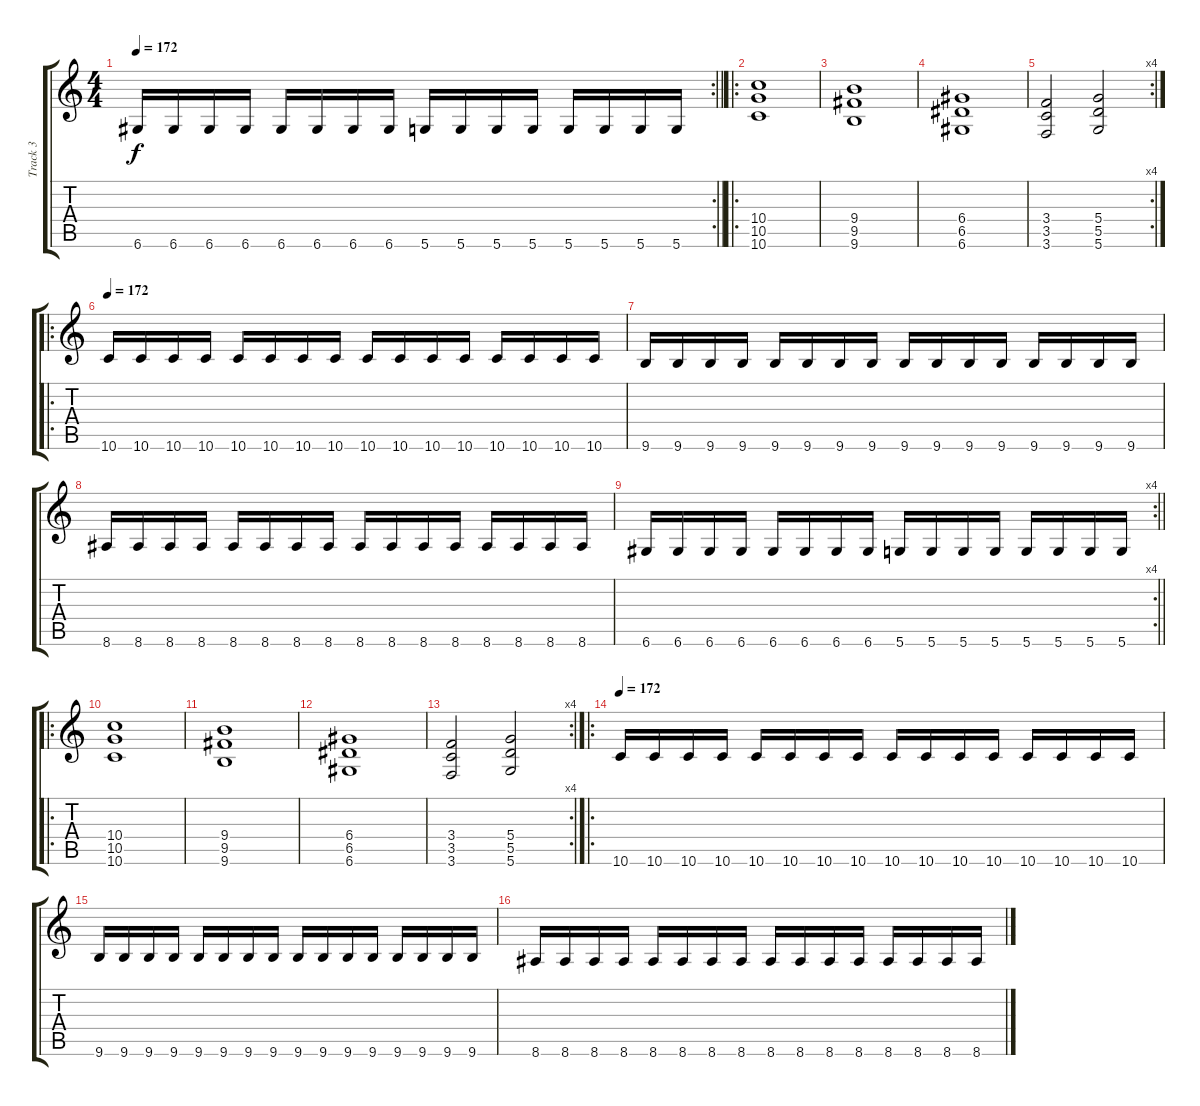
\track ("Track 3" "Track 3") {instrument overdrivenguitar}
\staff {score tabs}
\tuning (E4 B3 G3 D3 A2 D2) {hide}
\rc 2
\ts (4 4)
\tempo 172
\clef g2
\barLineRight lightlight
\ks c
6.6.16{dy f} 6.6.16 6.6.16 6.6.16 6.6.16 6.6.16 6.6.16 6.6.16 5.6.16 5.6.16 5.6.16 5.6.16 5.6.16 5.6.16 5.6.16 5.6.16 |
\ro
(10.4 10.5 10.6).1 |
(9.4 9.5 9.6).1 |
(6.4 6.5 6.6).1 |
\rc 4
(3.4 3.5 3.6).2 (5.4 5.5 5.6).2 |
\ro
\tempo 172
10.6.16 10.6.16 10.6.16 10.6.16 10.6.16 10.6.16 10.6.16 10.6.16 10.6.16 10.6.16 10.6.16 10.6.16 10.6.16 10.6.16 10.6.16 10.6.16 |
9.6.16 9.6.16 9.6.16 9.6.16 9.6.16 9.6.16 9.6.16 9.6.16 9.6.16 9.6.16 9.6.16 9.6.16 9.6.16 9.6.16 9.6.16 9.6.16 |
8.6.16 8.6.16 8.6.16 8.6.16 8.6.16 8.6.16 8.6.16 8.6.16 8.6.16 8.6.16 8.6.16 8.6.16 8.6.16 8.6.16 8.6.16 8.6.16 |
\rc 4
\barLineRight lightlight
6.6.16 6.6.16 6.6.16 6.6.16 6.6.16 6.6.16 6.6.16 6.6.16 5.6.16 5.6.16 5.6.16 5.6.16 5.6.16 5.6.16 5.6.16 5.6.16 |
\ro
(10.4 10.5 10.6).1 |
(9.4 9.5 9.6).1 |
(6.4 6.5 6.6).1 |
\rc 4
(3.4 3.5 3.6).2 (5.4 5.5 5.6).2 |
\ro
\tempo 172
10.6.16 10.6.16 10.6.16 10.6.16 10.6.16 10.6.16 10.6.16 10.6.16 10.6.16 10.6.16 10.6.16 10.6.16 10.6.16 10.6.16 10.6.16 10.6.16 |
9.6.16 9.6.16 9.6.16 9.6.16 9.6.16 9.6.16 9.6.16 9.6.16 9.6.16 9.6.16 9.6.16 9.6.16 9.6.16 9.6.16 9.6.16 9.6.16 |
8.6.16 8.6.16 8.6.16 8.6.16 8.6.16 8.6.16 8.6.16 8.6.16 8.6.16 8.6.16 8.6.16 8.6.16 8.6.16 8.6.16 8.6.16 8.6.16
